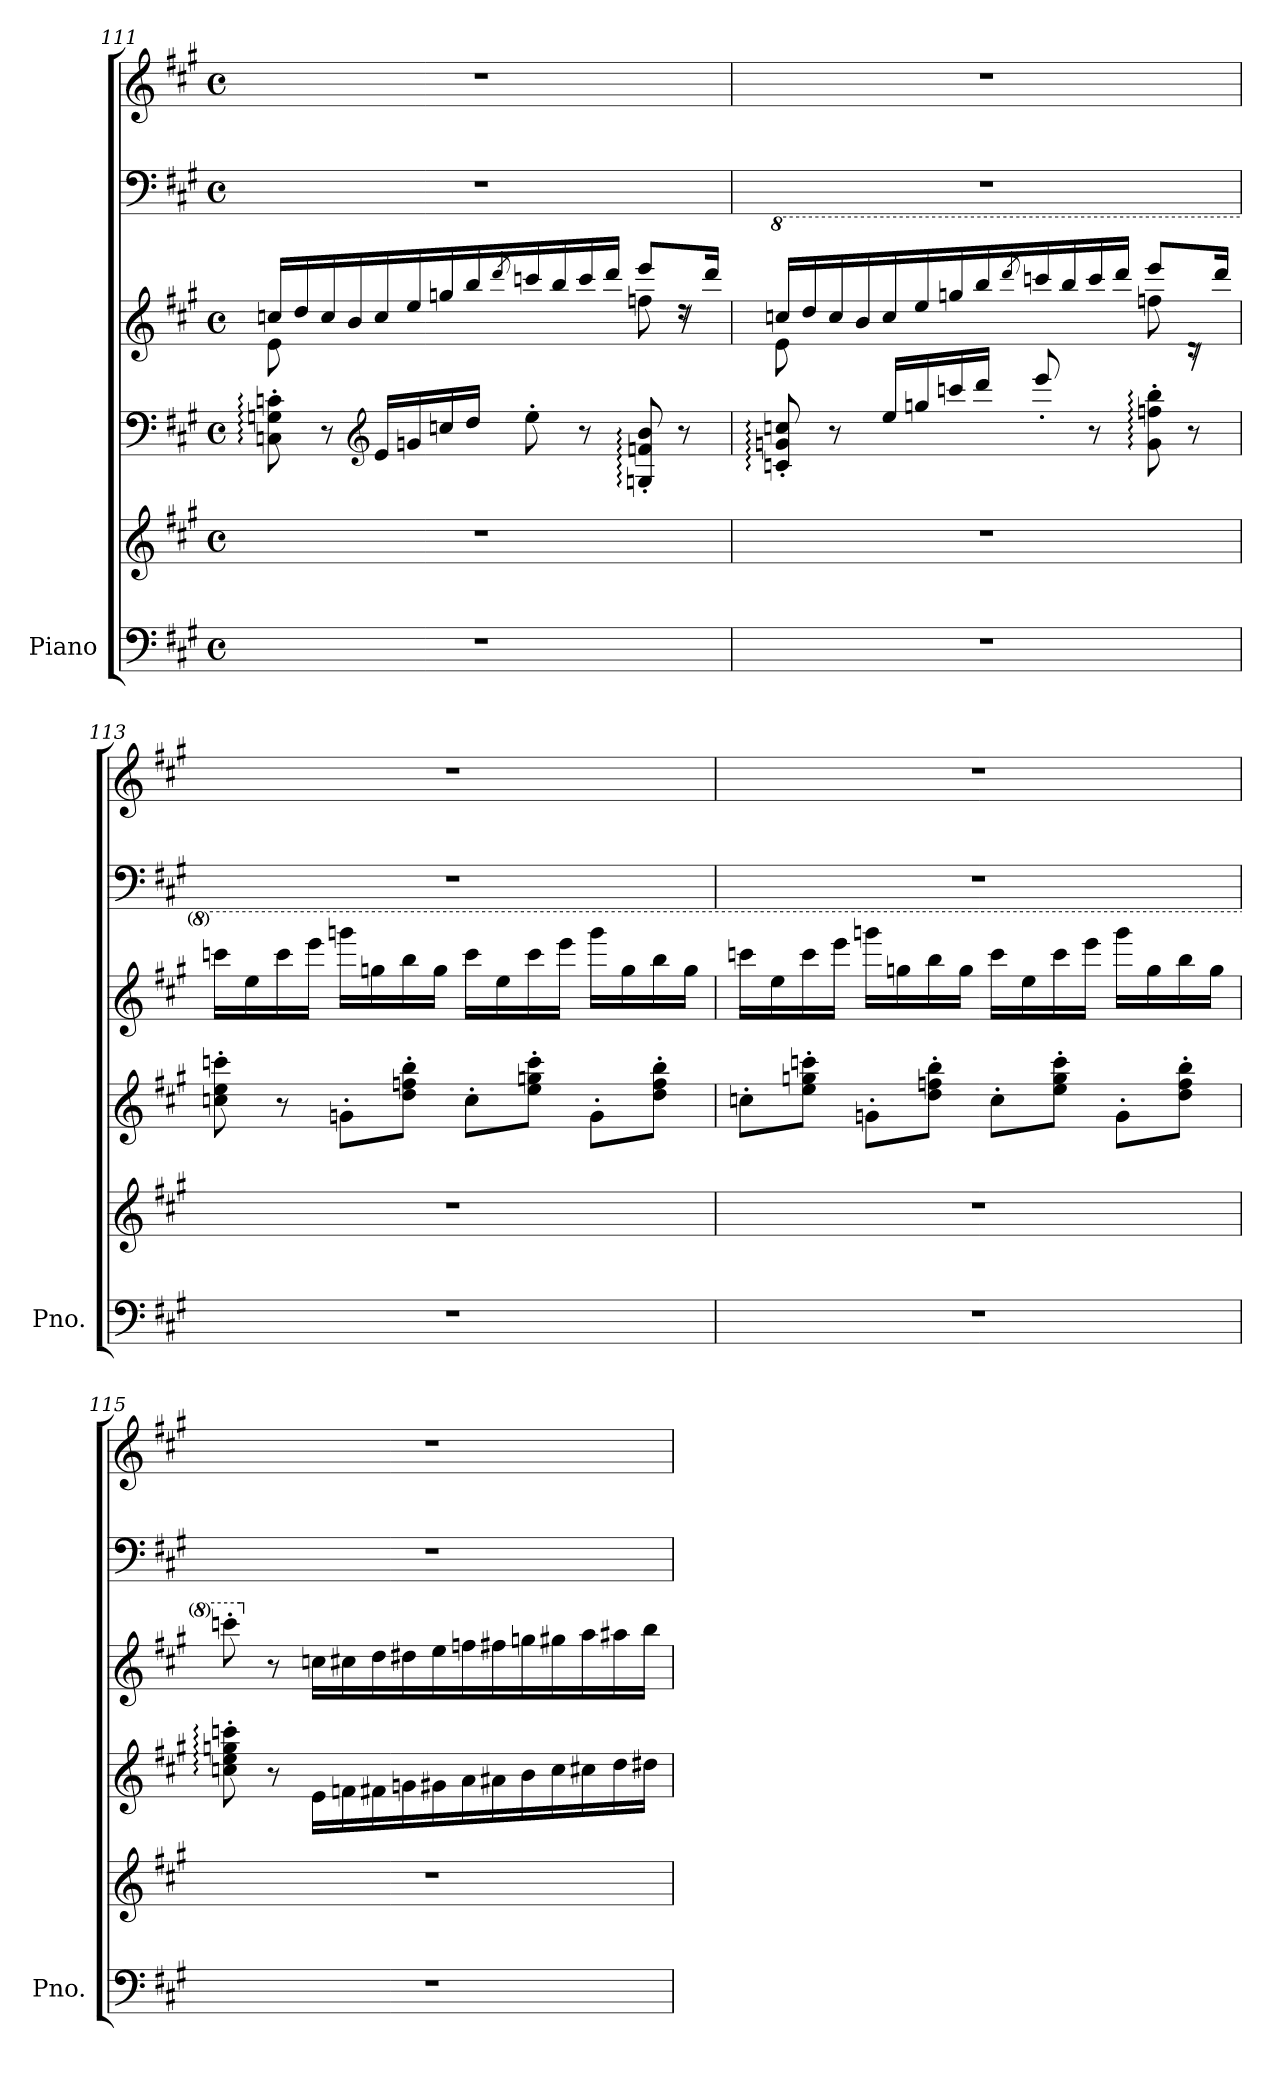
**kern	**kern	**kern	**kern	**kern	**kern
*part1	*part1	*part1	*part1	*part1	*part1
*staff6	*staff5	*staff4	*staff3	*staff2	*staff1
*I"Piano	*	*	*	*	*
*I'Pno.	*	*	*	*	*
*clefF4	*clefG2	*clefF4	*clefG2	*clefF4	*clefG2
*k[f#c#g#]	*k[f#c#g#]	*k[f#c#g#]	*k[f#c#g#]	*k[f#c#g#]	*k[f#c#g#]
*M4/4	*M4/4	*M4/4	*M4/4	*M4/4	*M4/4
*met(c)	*met(c)	*met(c)	*met(c)	*met(c)	*met(c)
*MM150	*MM150	*MM150	*MM150	*MM150	*MM150
=111	=111	=111	=111	=111	=111
*	*	*	*^	*	*
1r	1r	8Cn\:' 8Gn\:' 8cn\:'	8e\	16ccn/LL	1r	1r
.	.	.	.	16dd/	.	.
.	.	8r	8ryy	16cc/	.	.
.	.	.	.	16b/	.	.
*	*	*clefG2	*	*	*	*
.	.	16e/LL	4ryy	16cc/	.	.
.	.	16gn/	.	16ee/	.	.
.	.	16ccn/	.	16ggn/	.	.
.	.	16dd/JJ	.	16bb/	.	.
.	.	.	.	8qddd/	.	.
.	.	8ee'\	4ryy	16cccn/	.	.
.	.	.	.	16bb/	.	.
.	.	8r	.	16ccc/	.	.
.	.	.	.	16ddd/JJ	.	.
.	.	8Gn/:' 8fn/:' 8b/:'	8ffn\	8eee/L	.	.
.	.	8r	8rdd	16rdd	.	.
.	.	.	.	16ddd/Jk	.	.
=112	=112	=112	=112	=112	=112	=112
*	*	*	*8va	*	*	*
*	*	*	*	*	*	*MM165
1r	1r	8cn/:' 8gn/:' 8ccn/:'	8ee\	16cccn/LL	1r	1r
.	.	.	.	16ddd/	.	.
.	.	8r	8ryy	16ccc/	.	.
.	.	.	.	16bb/	.	.
.	.	16ee/LL	4ryy	16ccc/	.	.
.	.	16ggn/	.	16eee/	.	.
.	.	16cccn/	.	16gggn/	.	.
.	.	16ddd/JJ	.	16bbb/	.	.
.	.	.	.	8qdddd/	.	.
.	.	8eee'/	4ryy	16ccccn/	.	.
.	.	.	.	16bbb/	.	.
.	.	8r	.	16cccc/	.	.
.	.	.	.	16dddd/JJ	.	.
.	.	8g\:' 8ffn\:' 8bb\:'	8fffn\	8eeee/L	.	.
.	.	8r	8rdd	16rdd	.	.
.	.	.	.	16dddd/Jk	.	.
*	*	*	*v	*v	*	*
!!LO:LB:g=z
=113	=113	=113	=113	=113	=113
*	*	*	*	*	*MM180
1r	1r	8ccn\' 8ee\' 8cccn\'	16ccccn\LL	1r	1r
.	.	.	16eee\	.	.
.	.	8r	16cccc\	.	.
.	.	.	16eeee\JJ	.	.
.	.	8gn'\L	16ggggn\LL	.	.
.	.	.	16gggn\	.	.
.	.	8dd\' 8ffn\' 8bb\'J	16bbb\	.	.
.	.	.	16ggg\JJ	.	.
.	.	8cc'\L	16cccc\LL	.	.
.	.	.	16eee\	.	.
.	.	8ee\' 8ggn\' 8ccc\'J	16cccc\	.	.
.	.	.	16eeee\JJ	.	.
.	.	8g'\L	16gggg\LL	.	.
.	.	.	16ggg\	.	.
.	.	8dd\' 8ff\' 8bb\'J	16bbb\	.	.
.	.	.	16ggg\JJ	.	.
=114	=114	=114	=114	=114	=114
*	*	*	*	*	*MM190
1r	1r	8ccn'\L	16ccccn\LL	1r	1r
.	.	.	16eee\	.	.
.	.	8ee\' 8ggn\' 8cccn\'J	16cccc\	.	.
.	.	.	16eeee\JJ	.	.
.	.	8gn'\L	16ggggn\LL	.	.
.	.	.	16gggn\	.	.
.	.	8dd\' 8ffn\' 8bb\'J	16bbb\	.	.
.	.	.	16ggg\JJ	.	.
.	.	8cc'\L	16cccc\LL	.	.
.	.	.	16eee\	.	.
.	.	8ee\' 8gg\' 8ccc\'J	16cccc\	.	.
.	.	.	16eeee\JJ	.	.
.	.	8g'\L	16gggg\LL	.	.
.	.	.	16ggg\	.	.
.	.	8dd\' 8ff\' 8bb\'J	16bbb\	.	.
.	.	.	16ggg\JJ	.	.
=115	=115	=115	=115	=115	=115
*	*	*	*	*	*MM130
1r	1r	8ccn\:' 8ee\:' 8ggn\:' 8cccn\:'	8ccccn'\	1r	1r
*	*	*	*X8va	*	*
.	.	8r	8r	.	.
.	.	16e\LL	16ccn\LL	.	.
.	.	16fn\	16cc#X\	.	.
.	.	16f#X\	16dd\	.	.
.	.	16gn\	16dd#X\	.	.
.	.	16g#X\	16ee\	.	.
.	.	16a\	16ffn\	.	.
.	.	16a#X\	16ff#X\	.	.
.	.	16b\	16ggn\	.	.
.	.	16cc\	16gg#X\	.	.
.	.	16cc#X\	16aa\	.	.
.	.	16dd\	16aa#X\	.	.
.	.	16dd#X\JJ	16bb\JJ	.	.
=	=	=	=	=	=
*-	*-	*-	*-	*-	*-
